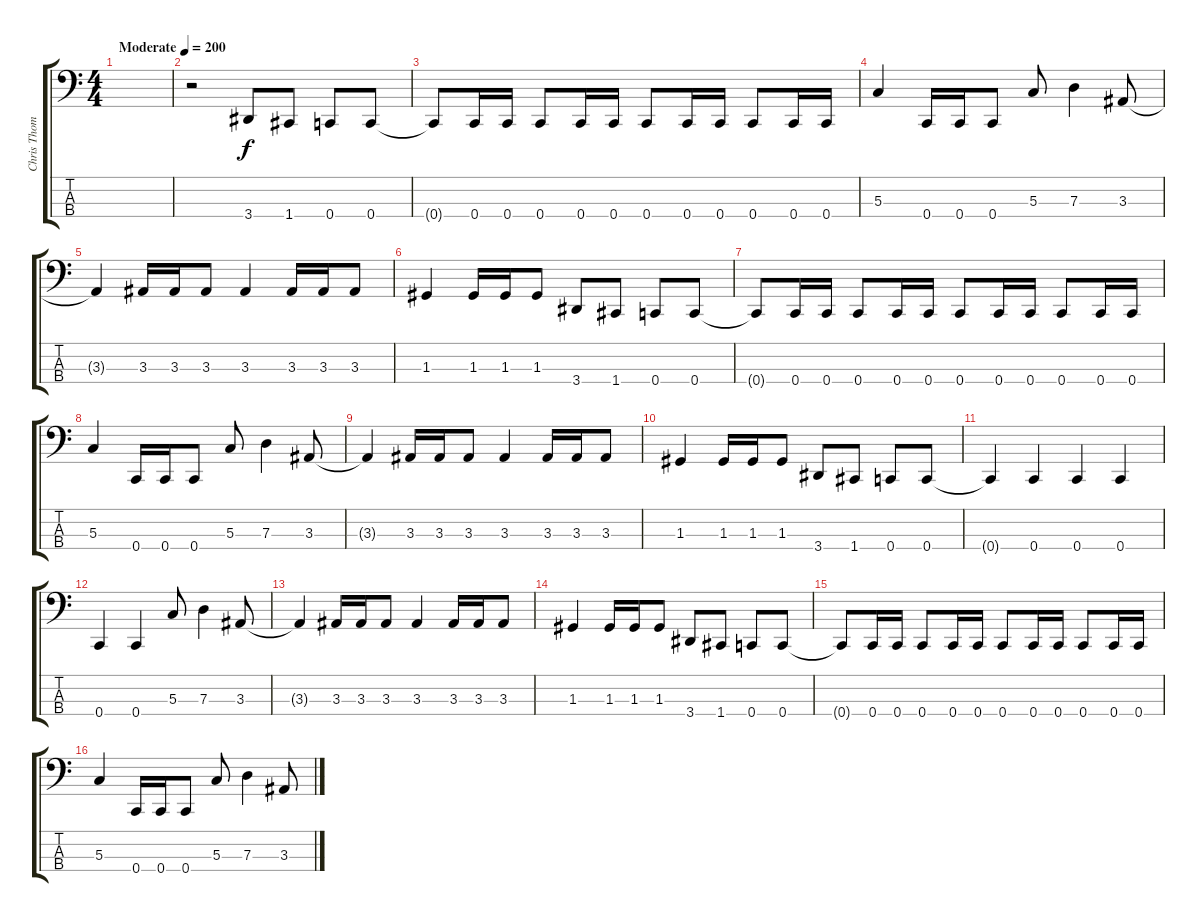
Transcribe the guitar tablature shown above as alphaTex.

\track ("Chris Thomson" "Chris Thom") {instrument electricbasspick}
\staff {score tabs}
\tuning (F2 C2 G1 C1) {hide}
\ts (4 4)
\tempo (200 "Moderate")
\clef f4
\ks c
|
r.2 3.4.8 1.4.8 0.4.8 0.4.8 |
0.4{t}.8 0.4.16 0.4.16 0.4.8 0.4.16 0.4.16 0.4.8 0.4.16 0.4.16 0.4.8 0.4.16 0.4.16 |
5.3.4 0.4.16 0.4.16 0.4.8 5.3.8 7.3.4 3.3.8 |
3.3{t}.4 3.3.16 3.3.16 3.3.8 3.3.4 3.3.16 3.3.16 3.3.8 |
1.3.4 1.3.16 1.3.16 1.3.8 3.4.8 1.4.8 0.4.8 0.4.8 |
0.4{t}.8 0.4.16 0.4.16 0.4.8 0.4.16 0.4.16 0.4.8 0.4.16 0.4.16 0.4.8 0.4.16 0.4.16 |
5.3.4 0.4.16 0.4.16 0.4.8 5.3.8 7.3.4 3.3.8 |
3.3{t}.4 3.3.16 3.3.16 3.3.8 3.3.4 3.3.16 3.3.16 3.3.8 |
1.3.4 1.3.16 1.3.16 1.3.8 3.4.8 1.4.8 0.4.8 0.4.8 |
0.4{t}.4 0.4.4 0.4.4 0.4.4 |
0.4.4 0.4.4 5.3.8 7.3.4 3.3.8 |
3.3{t}.4 3.3.16 3.3.16 3.3.8 3.3.4 3.3.16 3.3.16 3.3.8 |
1.3.4 1.3.16 1.3.16 1.3.8 3.4.8 1.4.8 0.4.8 0.4.8 |
0.4{t}.8 0.4.16 0.4.16 0.4.8 0.4.16 0.4.16 0.4.8 0.4.16 0.4.16 0.4.8 0.4.16 0.4.16 |
5.3.4 0.4.16 0.4.16 0.4.8 5.3.8 7.3.4 3.3.8
